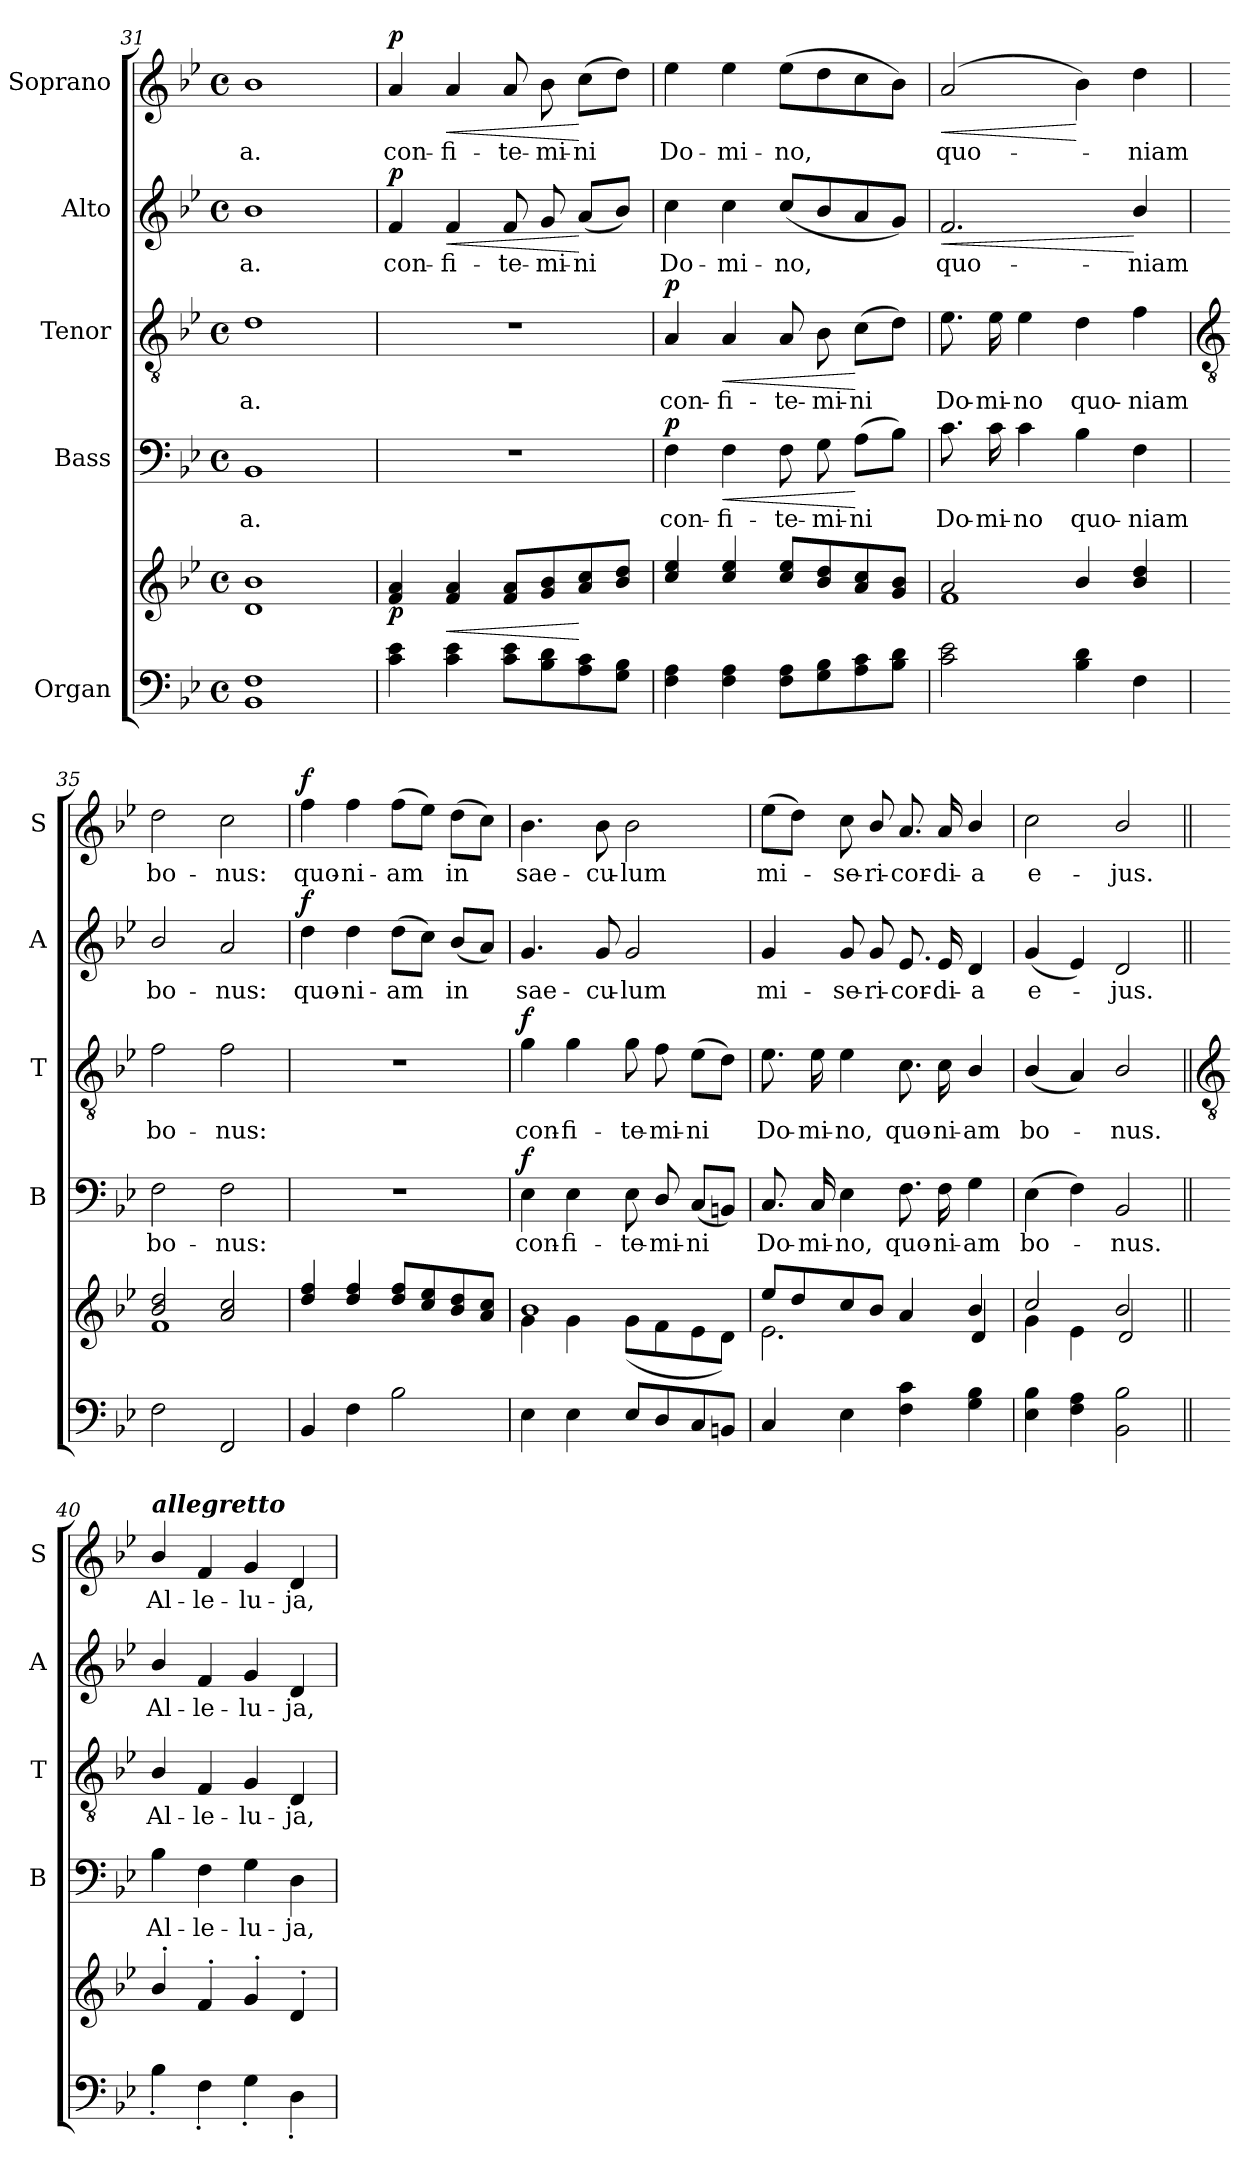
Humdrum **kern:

**kern	**kern	**dynam	**kern	**text	**dynam	**kern	**text	**dynam	**kern	**text	**dynam	**kern	**text	**dynam
*part5	*part5	*part5	*part4	*part4	*part4	*part3	*part3	*part3	*part2	*part2	*part2	*part1	*part1	*part1
*staff6	*staff5	*staff5/6	*staff4	*staff4	*staff4	*staff3	*staff3	*staff3	*staff2	*staff2	*staff2	*staff1	*staff1	*staff1
*I"Organ	*	*	*I"Bass	*	*	*I"Tenor	*	*	*I"Alto	*	*	*I"Soprano	*	*
*	*	*	*I'B	*	*	*I'T	*	*	*I'A	*	*	*I'S	*	*
*clefF4	*clefG2	*	*clefF4	*	*	*clefGv2	*	*	*clefG2	*	*	*clefG2	*	*
*k[b-e-]	*k[b-e-]	*	*k[b-e-]	*	*	*k[b-e-]	*	*	*k[b-e-]	*	*	*k[b-e-]	*	*
*B-:	*B-:	*	*B-:	*	*	*B-:	*	*	*B-:	*	*	*B-:	*	*
*M4/4	*M4/4	*	*M4/4	*	*	*M4/4	*	*	*M4/4	*	*	*M4/4	*	*
*met(c)	*met(c)	*	*met(c)	*	*	*met(c)	*	*	*met(c)	*	*	*met(c)	*	*
=31	=31	=31	=31	=31	=31	=31	=31	=31	=31	=31	=31	=31	=31	=31
*	*^	*	*	*	*	*	*	*	*	*	*	*	*	*
!	!	!	!	!	!LO:LY:b	!	!	!LO:LY:b	!	!	!LO:LY:b	!	!	!LO:LY:b	!
1BB- 1F	1d 1b-	1ryy	.	1BB-	-a.	.	1d	a.	.	1b-	a.	.	1b-	a.	.
=32	=32	=32	=32	=32	=32	=32	=32	=32	=32	=32	=32	=32	=32	=32	=32
!	!	!	!LO:DY:b	!	!	!	!	!	!	!	!LO:LY:b	!LO:DY:b	!	!LO:LY:b	!LO:DY:b
4c 4e-	4f 4a	1ryy	p	1r	.	.	1r	.	.	4f	con-	p	4a	con-	p
!	!	!	!LO:HP:b	!	!	!	!	!	!	!	!LO:LY:b	!LO:HP:b	!	!LO:LY:b	!LO:HP:b
4c 4e-	4f 4a	.	<	.	.	.	.	.	.	4f	-fi-	<	4a	-fi-	<
!	!	!	!	!	!	!	!	!	!	!	!LO:LY:b	!	!	!LO:LY:b	!
8c 8e-L	8f 8aL	.	.	.	.	.	.	.	.	8f	-te-	.	8a	-te-	.
!	!	!	!	!	!	!	!	!	!	!	!LO:LY:b	!	!	!LO:LY:b	!
8B- 8d	8g 8b-	.	.	.	.	.	.	.	.	8g	-mi-	.	8b-	-mi-	.
!	!	!	!	!	!	!	!	!	!	!	!LO:LY:b	!	!	!LO:LY:b	!
8A 8c	8a 8cc	.	[	.	.	.	.	.	.	(<8aL	-ni	[	(>8ccL	-ni	[
8G 8B-J	8b- 8ddJ	.	.	.	.	.	.	.	.	8b-J)	.	.	8ddJ)	.	.
=33	=33	=33	=33	=33	=33	=33	=33	=33	=33	=33	=33	=33	=33	=33	=33
!	!	!	!	!	!LO:LY:b	!LO:DY:b	!	!LO:LY:b	!LO:DY:b	!	!LO:LY:b	!	!	!LO:LY:b	!
4F 4A	4cc 4ee-	1ryy	.	4F	con-	p	4A	con-	p	4cc	Do-	.	4ee-	Do-	.
!	!	!	!	!	!LO:LY:b	!LO:HP:b	!	!LO:LY:b	!LO:HP:b	!	!LO:LY:b	!	!	!LO:LY:b	!
4F 4A	4cc 4ee-	.	.	4F	-fi-	<	4A	-fi-	<	4cc	-mi-	.	4ee-	-mi-	.
!	!	!	!	!	!LO:LY:b	!	!	!LO:LY:b	!	!	!LO:LY:b	!	!	!LO:LY:b	!
8F 8AL	8cc 8ee-L	.	.	8F	-te-	.	8A	-te-	.	(<8ccL	-no,	.	(>8ee-L	-no,	.
!	!	!	!	!	!LO:LY:b	!	!	!LO:LY:b	!	!	!	!	!	!	!
8G 8B-	8b- 8dd	.	.	8G	-mi-	.	8B-	-mi-	.	8b-/	.	.	8dd	.	.
!	!	!	!	!	!LO:LY:b	!	!	!LO:LY:b	!	!	!	!	!	!	!
8A 8c	8a 8cc	.	.	(>8AL	-ni	[	(>8cL	-ni	[	8a	.	.	8cc	.	.
8B- 8dJ	8g 8b-J	.	.	8B-J)	.	.	8dJ)	.	.	8gJ)	.	.	8b-J)	.	.
=34	=34	=34	=34	=34	=34	=34	=34	=34	=34	=34	=34	=34	=34	=34	=34
!	!	!	!	!	!LO:LY:b	!	!	!LO:LY:b	!	!	!LO:LY:b	!LO:HP:b	!	!LO:LY:b	!LO:HP:b
2c 2e-	2a	1f\	.	8.c	Do-	.	8.e-	Do-	.	2.f	quo-	<	(<2a	quo-	<
!	!	!	!	!	!LO:LY:b	!	!	!LO:LY:b	!	!	!	!	!	!	!
.	.	.	.	16c	-mi-	.	16e-	-mi-	.	.	.	.	.	.	.
!	!	!	!	!	!LO:LY:b	!	!	!LO:LY:b	!	!	!	!	!	!	!
.	.	.	.	4c	-no	.	4e-	-no	.	.	.	.	.	.	.
!	!	!	!	!	!LO:LY:b	!	!	!LO:LY:b	!	!	!	!	!	!	!
4B- 4d	4b-/	.	.	4B-	quo-	.	4d	quo-	.	.	.	.	4b-)	.	[
!	!	!	!	!	!LO:LY:b	!	!	!LO:LY:b	!	!	!LO:LY:b	!	!	!LO:LY:b	!
4F	4b-/ 4dd/	.	.	4F	-niam	.	4f	-niam	.	4b-/	-niam	[	4dd	niam	.
!!LO:LB:g=z
=35	=35	=35	=35	=35	=35	=35	=35	=35	=35	=35	=35	=35	=35	=35	=35
*	*	*	*	*	*	*	*clefGv2	*	*	*	*	*	*	*	*
!	!	!	!	!	!LO:LY:b	!	!	!LO:LY:b	!	!	!LO:LY:b	!	!	!LO:LY:b	!
2F	2b-/ 2dd/	1f\	.	2F	bo-	.	2f	bo-	.	2b-/	bo-	.	2dd	bo-	.
!	!	!	!	!	!LO:LY:b	!	!	!LO:LY:b	!	!	!LO:LY:b	!	!	!LO:LY:b	!
2FF	2a/ 2cc/	.	.	2F	-nus:	.	2f	-nus:	.	2a	-nus:	.	2cc	-nus:	.
=36	=36	=36	=36	=36	=36	=36	=36	=36	=36	=36	=36	=36	=36	=36	=36
!	!	!	!	!	!	!	!	!	!	!	!LO:LY:b	!LO:DY:b	!	!LO:LY:b	!LO:DY:b
4BB-	4dd 4ff	1ryy	.	1r	.	.	1r	.	.	4dd	quo-	f	4ff	quo-	f
!	!	!	!	!	!	!	!	!	!	!	!LO:LY:b	!	!	!LO:LY:b	!
4F	4dd 4ff	.	.	.	.	.	.	.	.	4dd	-ni-	.	4ff	-ni-	.
!	!	!	!	!	!	!	!	!	!	!	!LO:LY:b	!	!	!LO:LY:b	!
2B-	8dd 8ffL	.	.	.	.	.	.	.	.	(>8ddL	-am	.	(>8ffL	-am	.
.	8cc 8ee-	.	.	.	.	.	.	.	.	8ccJ)	.	.	8ee-J)	.	.
!	!	!	!	!	!	!	!	!	!	!	!LO:LY:b	!	!	!LO:LY:b	!
.	8b- 8dd	.	.	.	.	.	.	.	.	(<8b-L	in	.	(>8ddL	in	.
.	8a 8ccJ	.	.	.	.	.	.	.	.	8aJ)	.	.	8ccJ)	.	.
=37	=37	=37	=37	=37	=37	=37	=37	=37	=37	=37	=37	=37	=37	=37	=37
!	!	!	!	!	!LO:LY:b	!LO:DY:b	!	!LO:LY:b	!LO:DY:b	!	!LO:LY:b	!	!	!LO:LY:b	!
4E-	1b-	4g\	.	4E-	con-	f	4g	con-	f	4.g	sae-	.	4.b-	sae-	.
!	!	!	!	!	!LO:LY:b	!	!	!LO:LY:b	!	!	!	!	!	!	!
4E-	.	4g\	.	4E-	-fi-	.	4g	-fi-	.	.	.	.	.	.	.
!	!	!	!	!	!	!	!	!	!	!	!LO:LY:b	!	!	!LO:LY:b	!
.	.	.	.	.	.	.	.	.	.	8g	-cu-	.	8b-	-cu-	.
!	!	!	!	!	!LO:LY:b	!	!	!LO:LY:b	!	!	!LO:LY:b	!	!	!LO:LY:b	!
8E-L	.	(<8g\L	.	8E-	-te-	.	8g	-te-	.	2g	-lum	.	2b-	-lum	.
!	!	!	!	!	!LO:LY:b	!	!	!LO:LY:b	!	!	!	!	!	!	!
8D	.	8f\	.	8D/	-mi-	.	8f	-mi-	.	.	.	.	.	.	.
!	!	!	!	!	!LO:LY:b	!	!	!LO:LY:b	!	!	!	!	!	!	!
8C	.	8e-\	.	(<8CL	-ni	.	(>8e-L	-ni	.	.	.	.	.	.	.
8BBnJ	.	8d\J)	.	8BBnJ)	.	.	8dJ)	.	.	.	.	.	.	.	.
=38	=38	=38	=38	=38	=38	=38	=38	=38	=38	=38	=38	=38	=38	=38	=38
!	!	!	!	!	!LO:LY:b	!	!	!LO:LY:b	!	!	!LO:LY:b	!	!	!LO:LY:b	!
4C	8ee-/L	2.e-\	.	8.C	Do-	.	8.e-	Do-	.	4g	mi-	.	(>8ee-L	mi-	.
.	8dd/	.	.	.	.	.	.	.	.	.	.	.	8ddJ)	.	.
!	!	!	!	!	!LO:LY:b	!	!	!LO:LY:b	!	!	!	!	!	!	!
.	.	.	.	16C	-mi-	.	16e-	-mi-	.	.	.	.	.	.	.
!	!	!	!	!	!LO:LY:b	!	!	!LO:LY:b	!	!	!LO:LY:b	!	!	!LO:LY:b	!
4E-	8cc/	.	.	4E-	-no,	.	4e-	-no,	.	8g	-se-	.	8cc	se-	.
!	!	!	!	!	!	!	!	!	!	!	!LO:LY:b	!	!	!LO:LY:b	!
.	8b-/J	.	.	.	.	.	.	.	.	8g	-ri-	.	8b-/	-ri-	.
!	!	!	!	!	!LO:LY:b	!	!	!LO:LY:b	!	!	!LO:LY:b	!	!	!LO:LY:b	!
4F 4c	4a	.	.	8.F	quo-	.	8.c	quo-	.	8.e-	-cor-	.	8.a	-cor-	.
!	!	!	!	!	!LO:LY:b	!	!	!LO:LY:b	!	!	!LO:LY:b	!	!	!LO:LY:b	!
.	.	.	.	16F	-ni-	.	16c	-ni-	.	16e-	-di-	.	16a	-di-	.
!	!	!	!	!	!LO:LY:b	!	!	!LO:LY:b	!	!	!LO:LY:b	!	!	!LO:LY:b	!
4G 4B-	4b-/	4d/	.	4G\	-am	.	4B-/	-am	.	4d	-a	.	4b-/	-a	.
=39	=39	=39	=39	=39	=39	=39	=39	=39	=39	=39	=39	=39	=39	=39	=39
!	!	!	!	!	!LO:LY:b	!	!	!LO:LY:b	!	!	!LO:LY:b	!	!	!LO:LY:b	!
4E- 4B-	2cc/	4g\	.	(>4E-\	bo-	.	(<4B-/	bo-	.	(<4g	e-	.	2cc	e-	.
4F 4A	.	4e-\	.	4F)	.	.	4A)	.	.	4e-)	.	.	.	.	.
!	!	!	!	!	!LO:LY:b	!	!	!LO:LY:b	!	!	!LO:LY:b	!	!	!LO:LY:b	!
2BB- 2B-	2b-/	2d/	.	2BB-/	nus.	.	2B-/	nus.	.	2d	jus.	.	2b-/	-jus.	.
!!LO:LB:g=z
=40||	=40||	=40||	=40||	=40||	=40||	=40||	=40||	=40||	=40||	=40||	=40||	=40||	=40||	=40||	=40||
*	*	*	*	*	*	*	*clefGv2	*	*	*	*	*	*	*	*
*^	*	*	*	*	*	*	*	*	*	*	*	*	*	*	*
!	!	!	!	!	!	!	!	!	!	!	!	!	!	!LO:TX:a:Bi:t=allegretto	!	!
!	!	!	!	!	!	!LO:LY:b	!	!	!LO:LY:b	!	!	!LO:LY:b	!	!	!LO:LY:b	!
1ryy	4B-'	4b-'/	1ryy	.	4B-\	Al-	.	4B-/	Al-	.	4b-/	Al-	.	4b-/	Al-	.
!	!	!	!	!	!	!LO:LY:b	!	!	!LO:LY:b	!	!	!LO:LY:b	!	!	!LO:LY:b	!
.	4F'	4f'	.	.	4F	-le-	.	4F	-le-	.	4f	-le-	.	4f	-le-	.
!	!	!	!	!	!	!LO:LY:b	!	!	!LO:LY:b	!	!	!LO:LY:b	!	!	!LO:LY:b	!
.	4G'	4g'	.	.	4G	-lu-	.	4G	-lu-	.	4g	-lu-	.	4g	-lu-	.
!	!	!	!	!	!	!LO:LY:b	!	!	!LO:LY:b	!	!	!LO:LY:b	!	!	!LO:LY:b	!
.	4D'	4d'	.	.	4D	-ja,	.	4D	-ja,	.	4d	-ja,	.	4d	-ja,	.
*v	*v	*	*	*	*	*	*	*	*	*	*	*	*	*	*	*
*	*v	*v	*	*	*	*	*	*	*	*	*	*	*	*	*
=	=	=	=	=	=	=	=	=	=	=	=	=	=	=
*-	*-	*-	*-	*-	*-	*-	*-	*-	*-	*-	*-	*-	*-	*-
